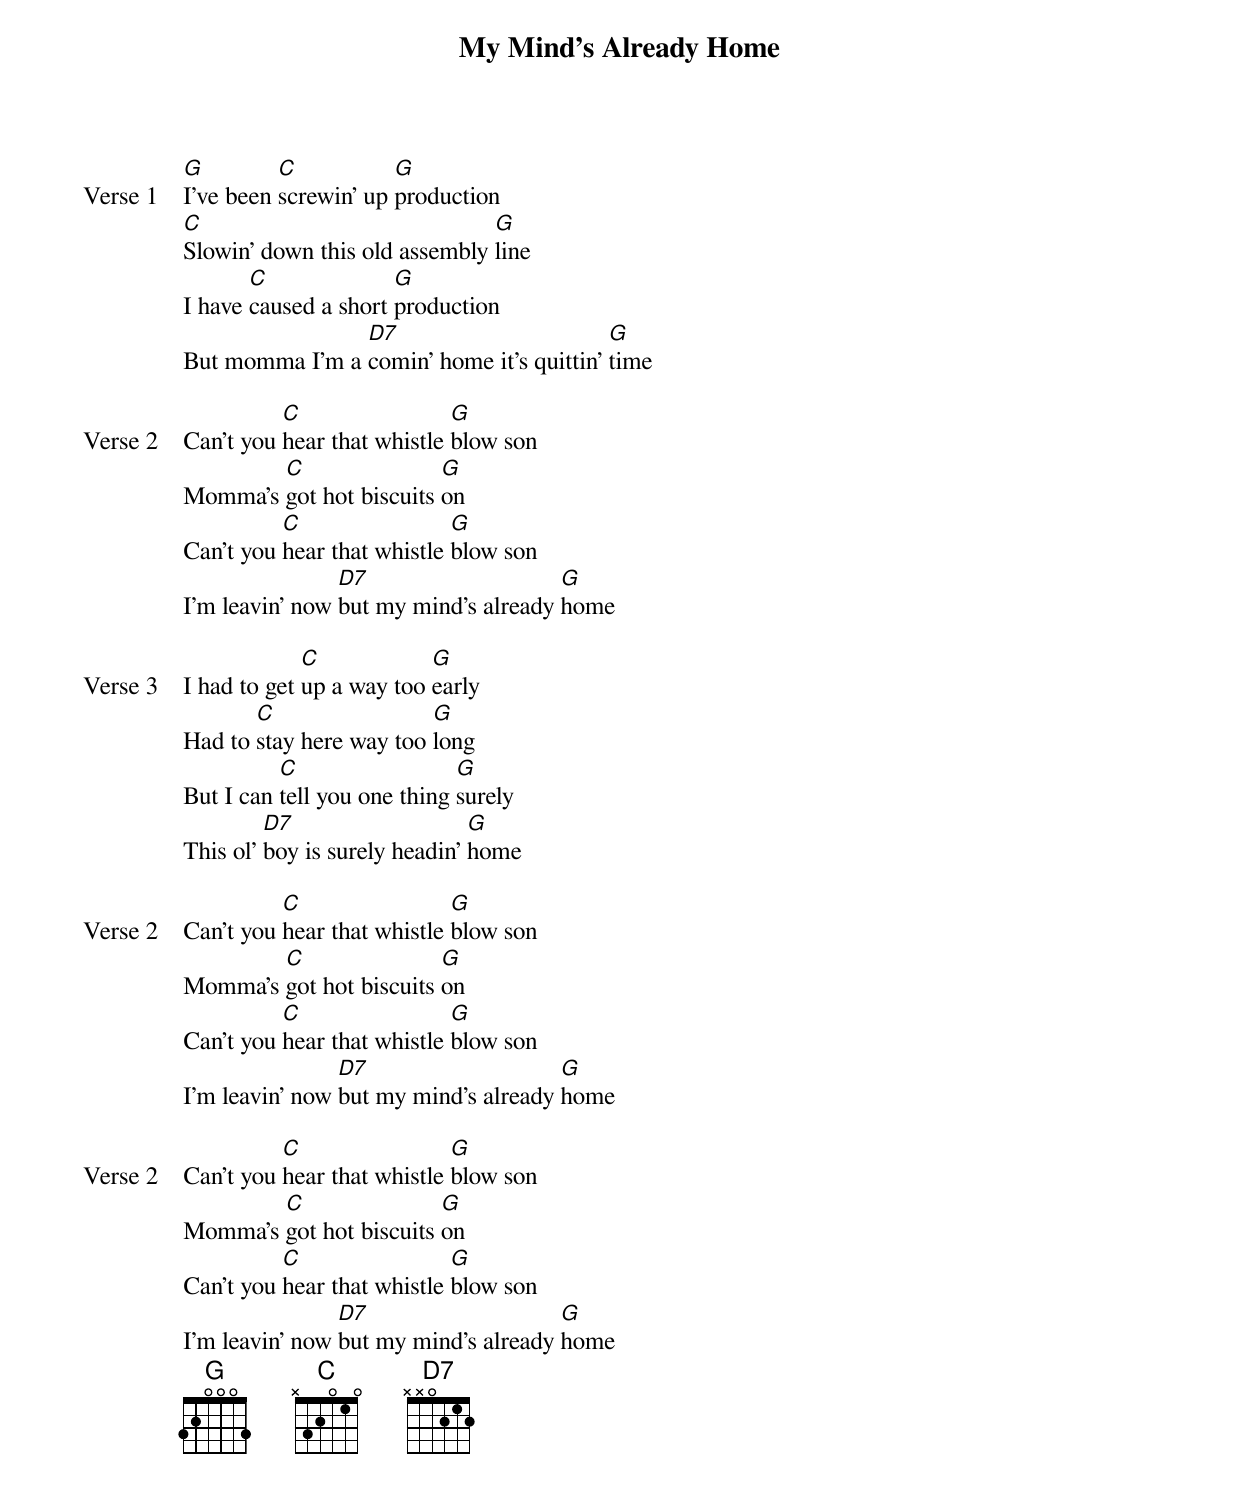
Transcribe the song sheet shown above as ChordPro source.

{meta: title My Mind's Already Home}
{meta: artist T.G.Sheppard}
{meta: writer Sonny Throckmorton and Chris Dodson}

{start_of_verse: Verse 1}
[G]I've been [C]screwin' up [G]production
[C]Slowin' down this old assembly [G]line
I have [C]caused a short [G]production
But momma I'm a [D7]comin' home it's quittin' [G]time
{end_of_verse}

{start_of_verse: Verse 2}
Can't you [C]hear that whistle [G]blow son
Momma's [C]got hot biscuits [G]on
Can't you [C]hear that whistle [G]blow son
I'm leavin' now [D7]but my mind's already [G]home
{end_of_verse}

{start_of_verse: Verse 3}
I had to get [C]up a way too [G]early
Had to [C]stay here way too [G]long
But I can [C]tell you one thing [G]surely
This ol' [D7]boy is surely headin' [G]home
{end_of_verse}

{start_of_verse: Verse 2}
Can't you [C]hear that whistle [G]blow son
Momma's [C]got hot biscuits [G]on
Can't you [C]hear that whistle [G]blow son
I'm leavin' now [D7]but my mind's already [G]home
{end_of_verse}

{start_of_verse: Verse 2}
Can't you [C]hear that whistle [G]blow son
Momma's [C]got hot biscuits [G]on
Can't you [C]hear that whistle [G]blow son
I'm leavin' now [D7]but my mind's already [G]home
{end_of_verse}
